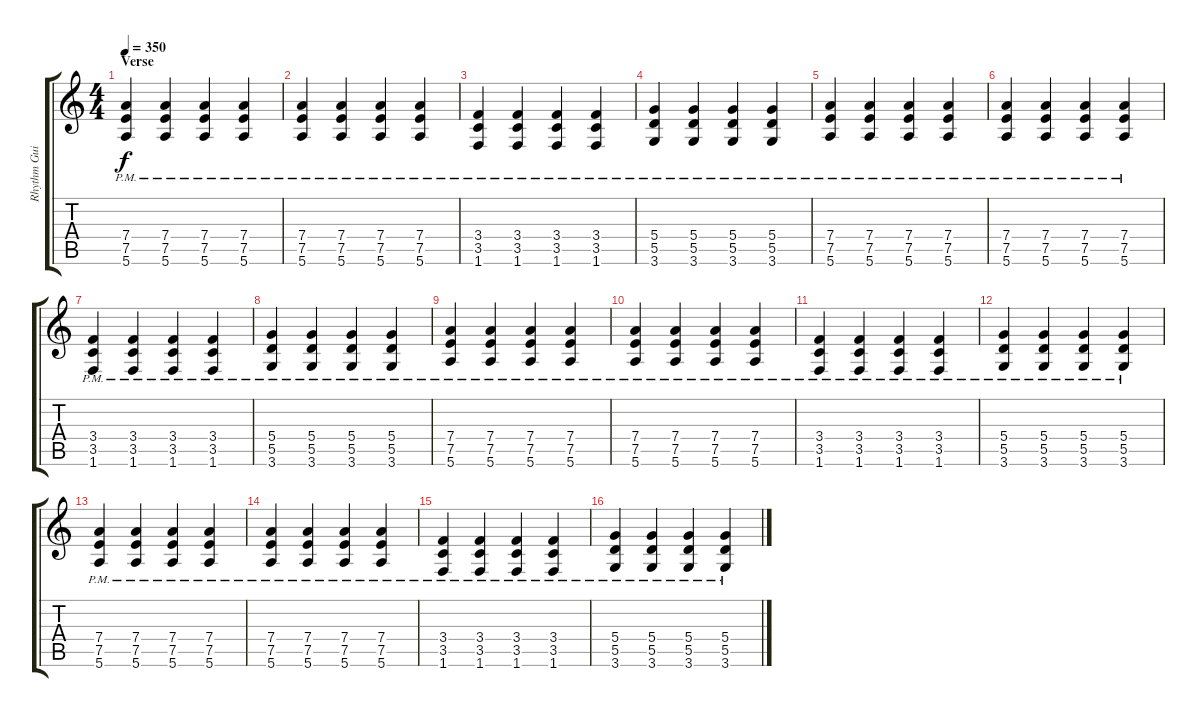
\track ("Rhythm Guitar" "Rhythm Gui") {instrument overdrivenguitar}
\staff {score tabs}
\tuning (E4 B3 G3 D3 A2 E2) {hide}
\ts (4 4)
\section ("" "Verse")
\tempo 350
\clef g2
\ks c
(7.4{pm} 7.5{pm} 5.6{pm}).4{dy f} (7.4{pm} 7.5{pm} 5.6{pm}).4 (7.4{pm} 7.5{pm} 5.6{pm}).4 (7.4{pm} 7.5{pm} 5.6{pm}).4 |
(7.4{pm} 7.5{pm} 5.6{pm}).4 (7.4{pm} 7.5{pm} 5.6{pm}).4 (7.4{pm} 7.5{pm} 5.6{pm}).4 (7.4{pm} 7.5{pm} 5.6{pm}).4 |
(3.4{pm} 3.5{pm} 1.6{pm}).4 (3.4{pm} 3.5{pm} 1.6{pm}).4 (3.4{pm} 3.5{pm} 1.6{pm}).4 (3.4{pm} 3.5{pm} 1.6{pm}).4 |
(5.4{pm} 5.5{pm} 3.6{pm}).4 (5.4{pm} 5.5{pm} 3.6{pm}).4 (5.4{pm} 5.5{pm} 3.6{pm}).4 (5.4{pm} 5.5{pm} 3.6{pm}).4 |
(7.4{pm} 7.5{pm} 5.6{pm}).4 (7.4{pm} 7.5{pm} 5.6{pm}).4 (7.4{pm} 7.5{pm} 5.6{pm}).4 (7.4{pm} 7.5{pm} 5.6{pm}).4 |
(7.4{pm} 7.5{pm} 5.6{pm}).4 (7.4{pm} 7.5{pm} 5.6{pm}).4 (7.4{pm} 7.5{pm} 5.6{pm}).4 (7.4{pm} 7.5{pm} 5.6{pm}).4 |
(3.4{pm} 3.5{pm} 1.6{pm}).4 (3.4{pm} 3.5{pm} 1.6{pm}).4 (3.4{pm} 3.5{pm} 1.6{pm}).4 (3.4{pm} 3.5{pm} 1.6{pm}).4 |
(5.4{pm} 5.5{pm} 3.6{pm}).4 (5.4{pm} 5.5{pm} 3.6{pm}).4 (5.4{pm} 5.5{pm} 3.6{pm}).4 (5.4{pm} 5.5{pm} 3.6{pm}).4 |
(7.4{pm} 7.5{pm} 5.6{pm}).4 (7.4{pm} 7.5{pm} 5.6{pm}).4 (7.4{pm} 7.5{pm} 5.6{pm}).4 (7.4{pm} 7.5{pm} 5.6{pm}).4 |
(7.4{pm} 7.5{pm} 5.6{pm}).4 (7.4{pm} 7.5{pm} 5.6{pm}).4 (7.4{pm} 7.5{pm} 5.6{pm}).4 (7.4{pm} 7.5{pm} 5.6{pm}).4 |
(3.4{pm} 3.5{pm} 1.6{pm}).4 (3.4{pm} 3.5{pm} 1.6{pm}).4 (3.4{pm} 3.5{pm} 1.6{pm}).4 (3.4{pm} 3.5{pm} 1.6{pm}).4 |
(5.4{pm} 5.5{pm} 3.6{pm}).4 (5.4{pm} 5.5{pm} 3.6{pm}).4 (5.4{pm} 5.5{pm} 3.6{pm}).4 (5.4{pm} 5.5{pm} 3.6{pm}).4 |
(7.4{pm} 7.5{pm} 5.6{pm}).4 (7.4{pm} 7.5{pm} 5.6{pm}).4 (7.4{pm} 7.5{pm} 5.6{pm}).4 (7.4{pm} 7.5{pm} 5.6{pm}).4 |
(7.4{pm} 7.5{pm} 5.6{pm}).4 (7.4{pm} 7.5{pm} 5.6{pm}).4 (7.4{pm} 7.5{pm} 5.6{pm}).4 (7.4{pm} 7.5{pm} 5.6{pm}).4 |
(3.4{pm} 3.5{pm} 1.6{pm}).4 (3.4{pm} 3.5{pm} 1.6{pm}).4 (3.4{pm} 3.5{pm} 1.6{pm}).4 (3.4{pm} 3.5{pm} 1.6{pm}).4 |
(5.4{pm} 5.5{pm} 3.6{pm}).4 (5.4{pm} 5.5{pm} 3.6{pm}).4 (5.4{pm} 5.5{pm} 3.6{pm}).4 (5.4{pm} 5.5{pm} 3.6{pm}).4
